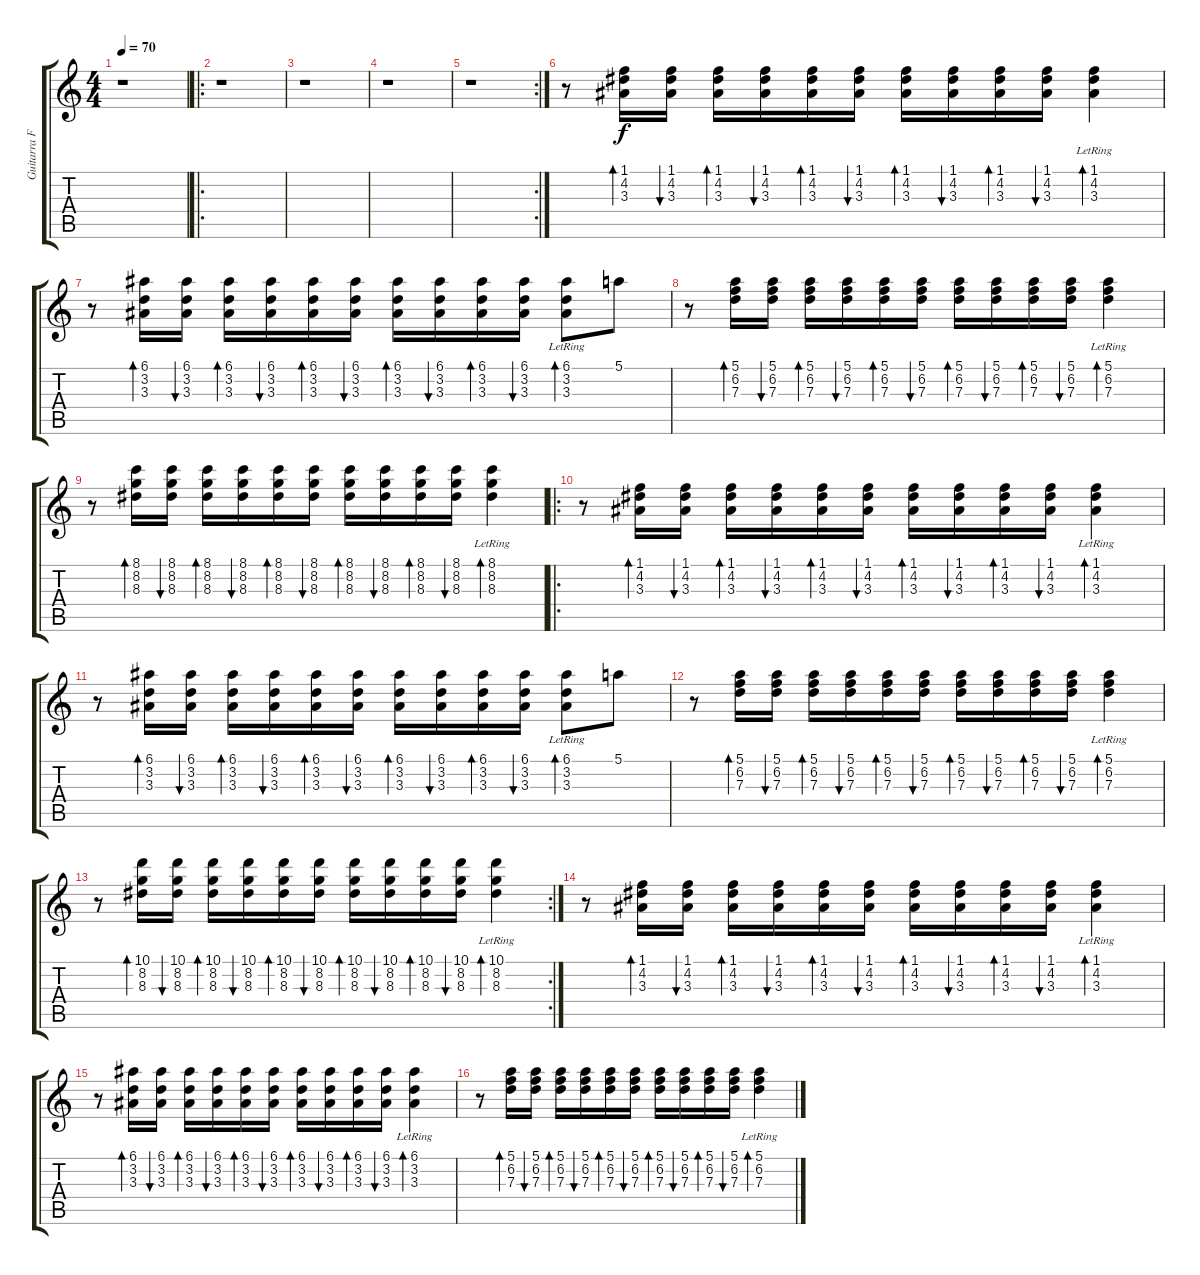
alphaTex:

\track ("Guitarra Fade in / out" "Guitarra F") {instrument banjo}
\staff {score tabs}
\tuning (E4 B3 G3 D3 A2 E2) {hide}
\displaytranspose 12
\ts (4 4)
\tempo 70
\clef g2
\ks c
r.1{dy f} |
\ro
r.1 |
r.1 |
r.1 |
\rc 2
r.1 |
r.8{volume 3} (1.1 4.2 3.3).16{bd 60} (1.1 4.2 3.3).16{bu 60} (1.1 4.2 3.3).16{bd 60 volume 5} (1.1 4.2 3.3).16{bu 60} (1.1 4.2 3.3).16{bd 60 volume 8} (1.1 4.2 3.3).16{bu 60} (1.1 4.2 3.3).16{bd 60 volume 9} (1.1 4.2 3.3).16{bu 60} (1.1 4.2 3.3).16{bd 60} (1.1 4.2 3.3).16{bu 60 volume 8} (1.1{lr} 4.2{lr} 3.3{lr}).4{bd 60 volume 4} |
r.8{volume 3} (6.1 3.2 3.3).16{bd 60} (6.1 3.2 3.3).16{bu 60} (6.1 3.2 3.3).16{bd 60 volume 5} (6.1 3.2 3.3).16{bu 60} (6.1 3.2 3.3).16{bd 60 volume 8} (6.1 3.2 3.3).16{bu 60} (6.1 3.2 3.3).16{bd 60 volume 9} (6.1 3.2 3.3).16{bu 60} (6.1 3.2 3.3).16{bd 60} (6.1 3.2 3.3).16{bu 60 volume 8} (6.1{lr} 3.2{lr} 3.3{lr}).8{bd 60 volume 4} 5.1.8 |
r.8{volume 3} (5.1 6.2 7.3).16{bd 60} (5.1 6.2 7.3).16{bu 60} (5.1 6.2 7.3).16{bd 60 volume 5} (5.1 6.2 7.3).16{bu 60} (5.1 6.2 7.3).16{bd 60 volume 8} (5.1 6.2 7.3).16{bu 60} (5.1 6.2 7.3).16{bd 60 volume 9} (5.1 6.2 7.3).16{bu 60} (5.1 6.2 7.3).16{bd 60} (5.1 6.2 7.3).16{bu 60 volume 8} (5.1{lr} 6.2{lr} 7.3{lr}).4{bd 60 volume 4} |
r.8{volume 3} (8.1 8.2 8.3).16{bd 60} (8.1 8.2 8.3).16{bu 60} (8.1 8.2 8.3).16{bd 60 volume 5} (8.1 8.2 8.3).16{bu 60} (8.1 8.2 8.3).16{bd 60 volume 8} (8.1 8.2 8.3).16{bu 60} (8.1 8.2 8.3).16{bd 60 volume 9} (8.1 8.2 8.3).16{bu 60} (8.1 8.2 8.3).16{bd 60} (8.1 8.2 8.3).16{bu 60 volume 8} (8.1{lr} 8.2{lr} 8.3{lr}).4{bd 60 volume 4} |
\ro
r.8{volume 3} (1.1 4.2 3.3).16{bd 60} (1.1 4.2 3.3).16{bu 60} (1.1 4.2 3.3).16{bd 60 volume 5} (1.1 4.2 3.3).16{bu 60} (1.1 4.2 3.3).16{bd 60 volume 8} (1.1 4.2 3.3).16{bu 60} (1.1 4.2 3.3).16{bd 60 volume 9} (1.1 4.2 3.3).16{bu 60} (1.1 4.2 3.3).16{bd 60} (1.1 4.2 3.3).16{bu 60 volume 8} (1.1{lr} 4.2{lr} 3.3{lr}).4{bd 60 volume 4} |
r.8{volume 3} (6.1 3.2 3.3).16{bd 60} (6.1 3.2 3.3).16{bu 60} (6.1 3.2 3.3).16{bd 60 volume 5} (6.1 3.2 3.3).16{bu 60} (6.1 3.2 3.3).16{bd 60 volume 8} (6.1 3.2 3.3).16{bu 60} (6.1 3.2 3.3).16{bd 60 volume 9} (6.1 3.2 3.3).16{bu 60} (6.1 3.2 3.3).16{bd 60} (6.1 3.2 3.3).16{bu 60 volume 8} (6.1{lr} 3.2{lr} 3.3{lr}).8{bd 60 volume 4} 5.1.8 |
r.8{volume 3} (5.1 6.2 7.3).16{bd 60} (5.1 6.2 7.3).16{bu 60} (5.1 6.2 7.3).16{bd 60 volume 5} (5.1 6.2 7.3).16{bu 60} (5.1 6.2 7.3).16{bd 60 volume 8} (5.1 6.2 7.3).16{bu 60} (5.1 6.2 7.3).16{bd 60 volume 9} (5.1 6.2 7.3).16{bu 60} (5.1 6.2 7.3).16{bd 60} (5.1 6.2 7.3).16{bu 60 volume 8} (5.1{lr} 6.2{lr} 7.3{lr}).4{bd 60 volume 4} |
\rc 2
r.8{volume 3} (10.1 8.2 8.3).16{bd 60} (10.1 8.2 8.3).16{bu 60} (10.1 8.2 8.3).16{bd 60 volume 5} (10.1 8.2 8.3).16{bu 60} (10.1 8.2 8.3).16{bd 60 volume 8} (10.1 8.2 8.3).16{bu 60} (10.1 8.2 8.3).16{bd 60 volume 9} (10.1 8.2 8.3).16{bu 60} (10.1 8.2 8.3).16{bd 60} (10.1 8.2 8.3).16{bu 60 volume 8} (10.1{lr} 8.2{lr} 8.3{lr}).4{bd 60 volume 4} |
r.8{volume 3} (1.1 4.2 3.3).16{bd 60} (1.1 4.2 3.3).16{bu 60} (1.1 4.2 3.3).16{bd 60 volume 5} (1.1 4.2 3.3).16{bu 60} (1.1 4.2 3.3).16{bd 60 volume 8} (1.1 4.2 3.3).16{bu 60} (1.1 4.2 3.3).16{bd 60 volume 9} (1.1 4.2 3.3).16{bu 60} (1.1 4.2 3.3).16{bd 60} (1.1 4.2 3.3).16{bu 60 volume 8} (1.1{lr} 4.2{lr} 3.3{lr}).4{bd 60 volume 4} |
r.8{volume 3} (6.1 3.2 3.3).16{bd 60} (6.1 3.2 3.3).16{bu 60} (6.1 3.2 3.3).16{bd 60 volume 5} (6.1 3.2 3.3).16{bu 60} (6.1 3.2 3.3).16{bd 60 volume 8} (6.1 3.2 3.3).16{bu 60} (6.1 3.2 3.3).16{bd 60 volume 9} (6.1 3.2 3.3).16{bu 60} (6.1 3.2 3.3).16{bd 60} (6.1 3.2 3.3).16{bu 60 volume 8} (6.1{lr} 3.2{lr} 3.3{lr}).4{bd 60 volume 4} |
r.8{volume 3} (5.1 6.2 7.3).16{bd 60} (5.1 6.2 7.3).16{bu 60} (5.1 6.2 7.3).16{bd 60 volume 5} (5.1 6.2 7.3).16{bu 60} (5.1 6.2 7.3).16{bd 60 volume 8} (5.1 6.2 7.3).16{bu 60} (5.1 6.2 7.3).16{bd 60 volume 9} (5.1 6.2 7.3).16{bu 60} (5.1 6.2 7.3).16{bd 60} (5.1 6.2 7.3).16{bu 60 volume 8} (5.1{lr} 6.2{lr} 7.3{lr}).4{bd 60 volume 4}
